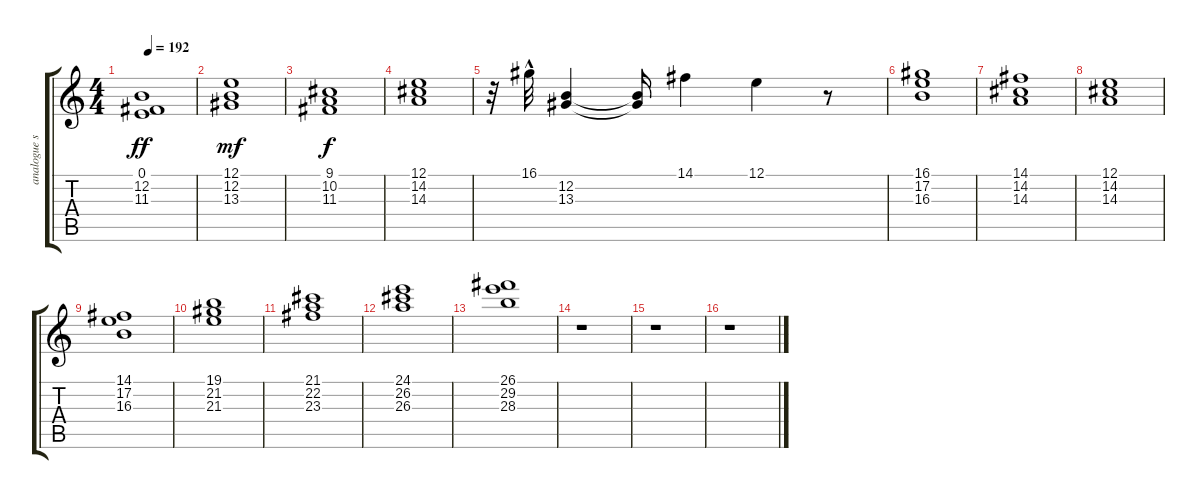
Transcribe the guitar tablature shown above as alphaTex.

\track ("analogue strings (synstr2)" "analogue s") {instrument synthstrings2}
\staff {score tabs}
\tuning (E4 B3 G3 D3 A2 E2) {hide}
\ts (4 4)
\tempo 192
\clef g2
\ks c
(0.1 12.2 11.3).1{dy ff} |
(12.1 12.2 13.3).1{dy mf} |
(9.1 10.2 11.3).1{dy f} |
(12.1 14.2 14.3).1 |
r.32 16.1{hac}.32 (12.2 13.3).4 (12.2{t} 13.3{t}).16 14.1.4 12.1.4 r.8 |
(16.1 17.2 16.3).1 |
(14.1 14.2 14.3).1 |
(12.1 14.2 14.3).1 |
(14.1 17.2 16.3).1 |
(19.1 21.2 21.3).1 |
(21.1 22.2 23.3).1 |
(24.1 26.2 26.3).1 |
(26.1 29.2 28.3).1 |
r.1 |
r.1 |
r.1
